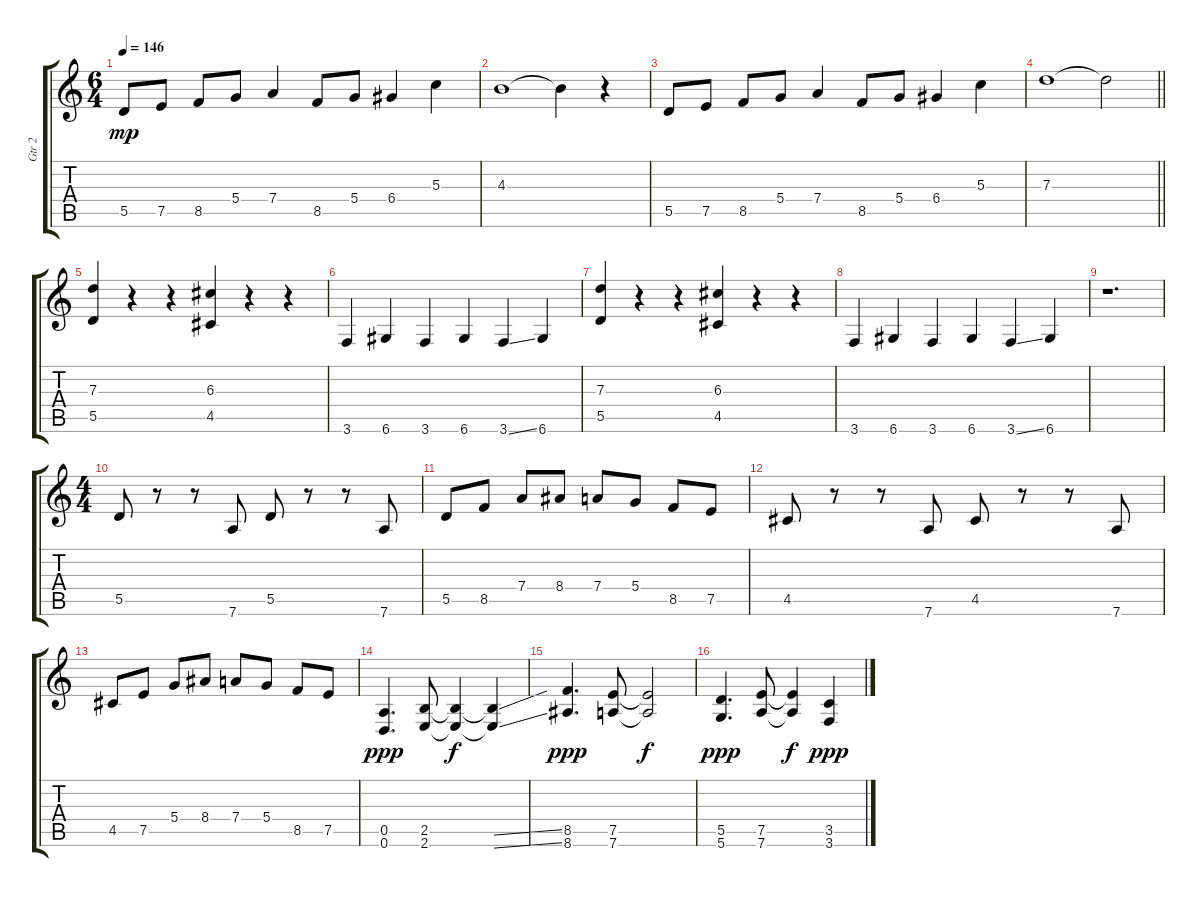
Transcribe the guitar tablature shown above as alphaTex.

\track ("Gtr 2" "Gtr 2") {instrument distortionguitar}
\staff {score tabs}
\tuning (E4 B3 G3 D3 A2 D2) {hide}
\ts (6 4)
\tempo 146
\clef g2
\ks c
5.5.8{dy mp} 7.5.8 8.5.8 5.4.8 7.4.4 8.5.8 5.4.8 6.4.4 5.3.4 |
4.3.1 4.3{t}.4 r.4 |
5.5.8 7.5.8 8.5.8 5.4.8 7.4.4 8.5.8 5.4.8 6.4.4 5.3.4 |
\barLineRight lightlight
7.3.1 7.3{t}.2 |
\section ("" "")
(7.3 5.5).4 r.4 r.4 (6.3 4.5).4 r.4 r.4 |
3.6.4 6.6.4 3.6.4 6.6.4 3.6{ss}.4 6.6.4 |
(7.3 5.5).4 r.4 r.4 (6.3 4.5).4 r.4 r.4 |
3.6.4 6.6.4 3.6.4 6.6.4 3.6{ss}.4 6.6.4 |
r.1{d} |
\ts (4 4)
5.5.8 r.8 r.8 7.6.8 5.5.8 r.8 r.8 7.6.8 |
5.5.8 8.5.8 7.4.8 8.4.8 7.4.8 5.4.8 8.5.8 7.5.8 |
4.5.8 r.8 r.8 7.6.8 4.5.8 r.8 r.8 7.6.8 |
4.5.8 7.5.8 5.4.8 8.4.8 7.4.8 5.4.8 8.5.8 7.5.8 |
(0.5 0.6).4{d dy ppp} (2.5 2.6).8 (2.5{t} 2.6{t}).4{dy f} (2.5{ss t} 2.6{ss t}).4 |
(8.5 8.6).4{d dy ppp} (7.5 7.6).8 (7.5{t} 7.6{t}).2{dy f} |
(5.5 5.6).4{d dy ppp} (7.5 7.6).8 (7.5{t} 7.6{t}).4{dy f} (3.5 3.6).4{dy ppp}
